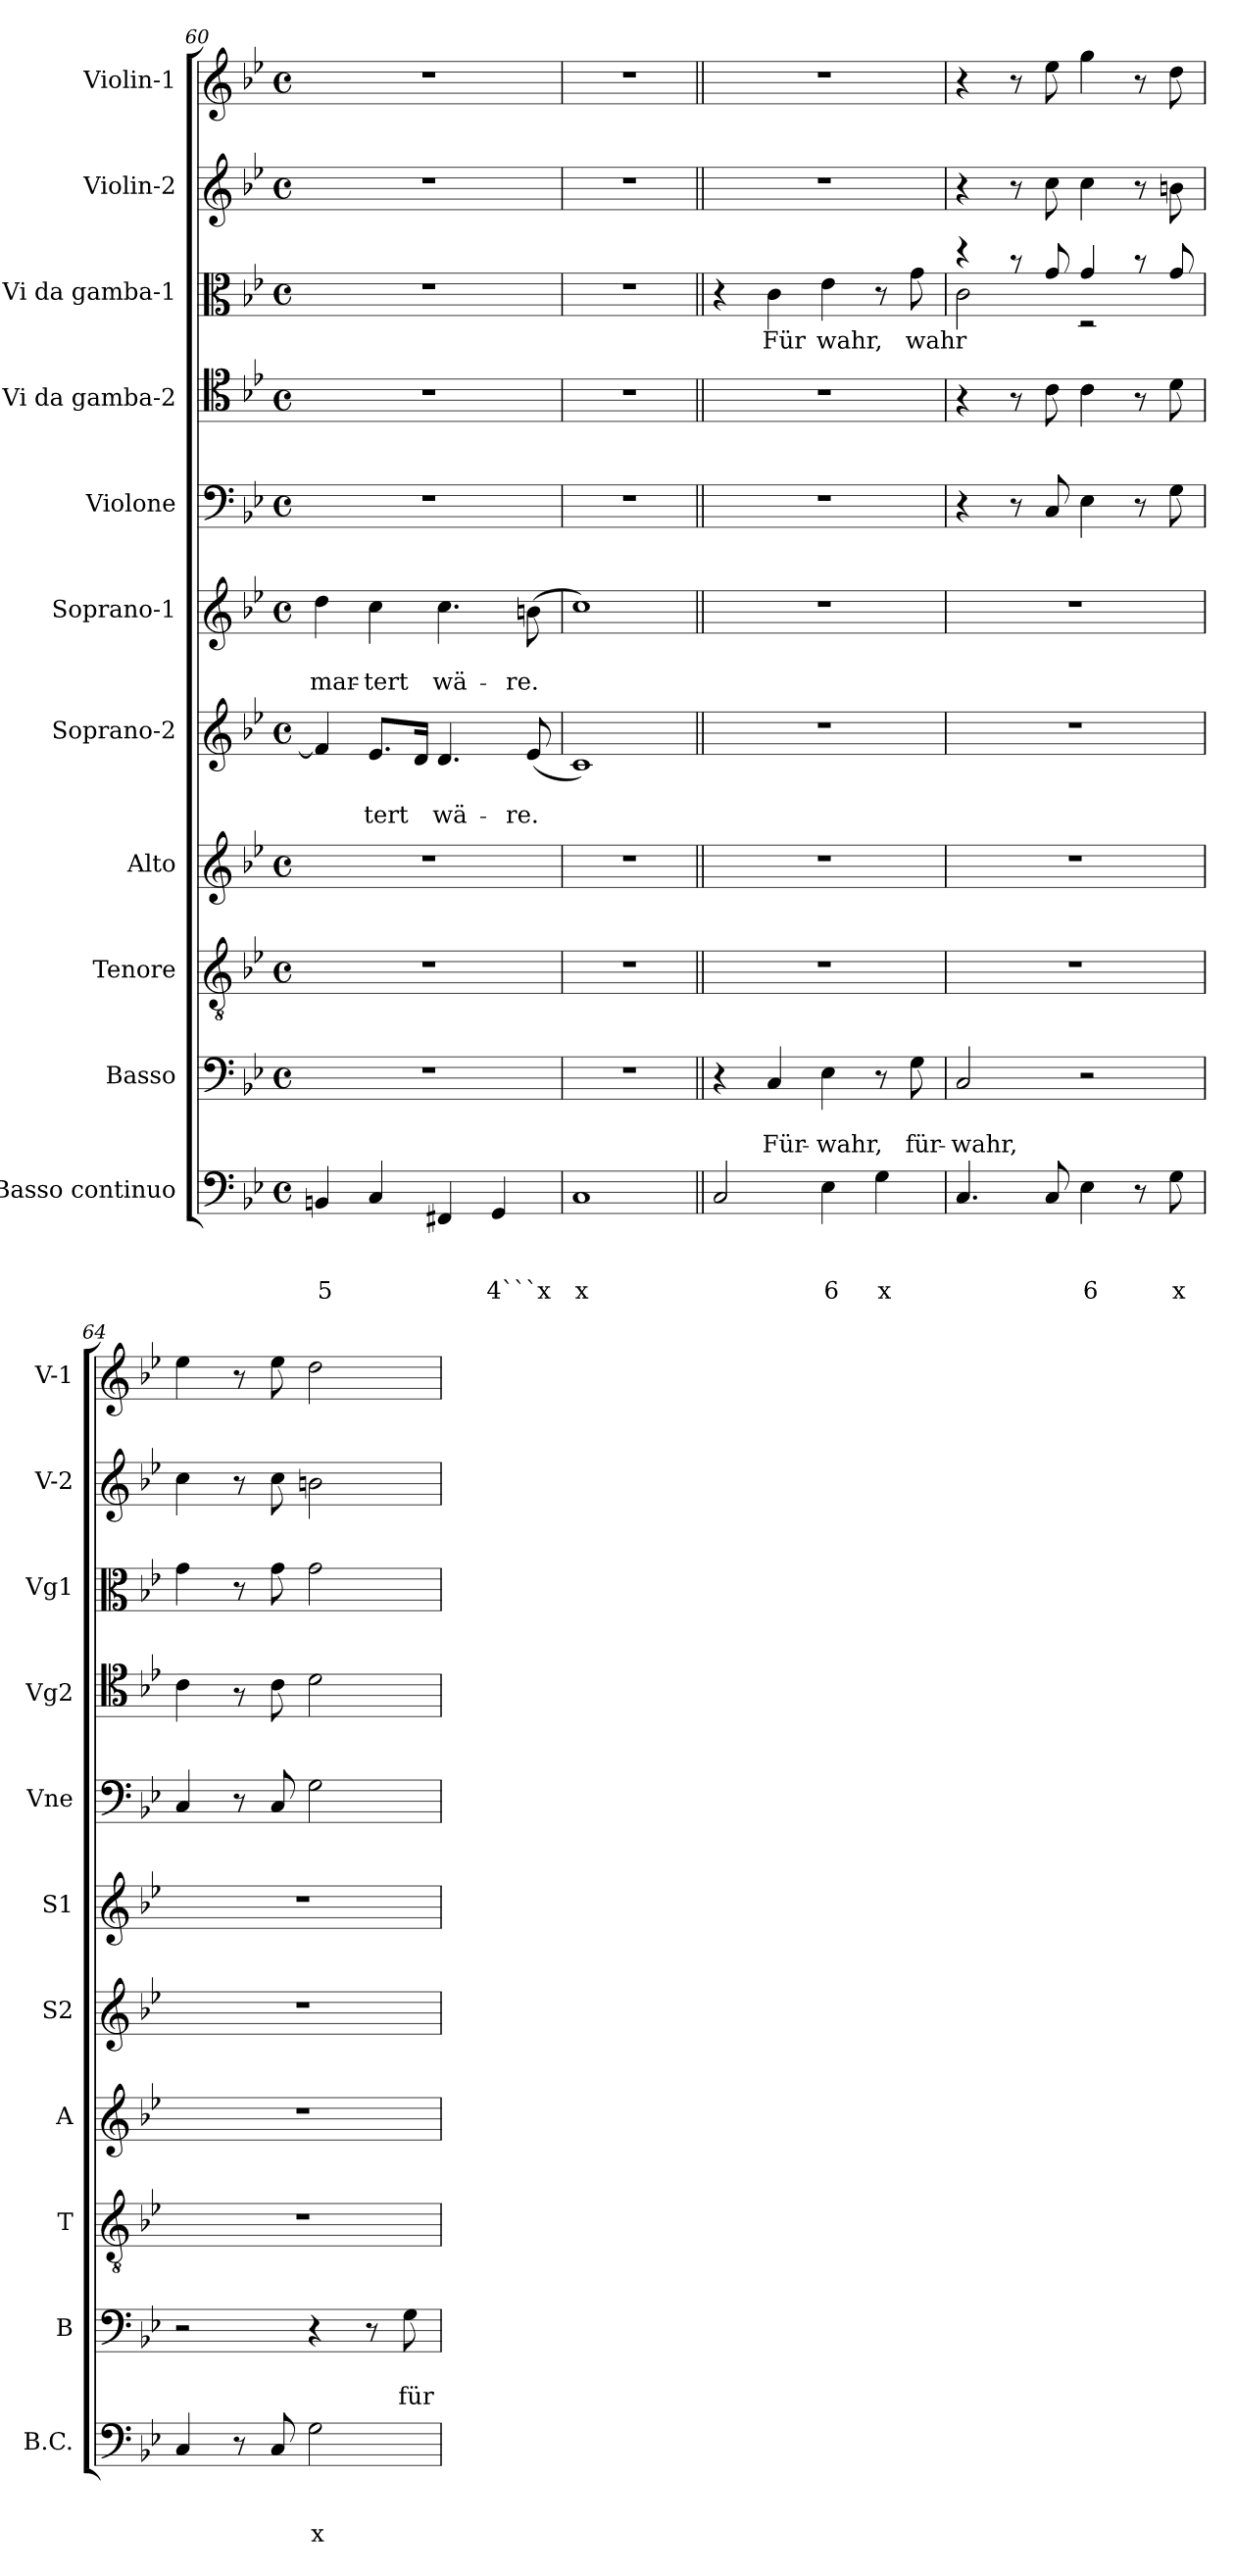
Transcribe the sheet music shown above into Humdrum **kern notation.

**kern	**text	**text	**text	**kern	**text	**text	**kern	**kern	**kern	**text	**text	**kern	**text	**text	**kern	**kern	**kern	**text	**kern	**kern
*part11	*part11	*part11	*part11	*part10	*part10	*part10	*part9	*part8	*part7	*part7	*part7	*part6	*part6	*part6	*part5	*part4	*part3	*part3	*part2	*part1
*staff11	*staff11	*staff11	*staff11	*staff10	*staff10	*staff10	*staff9	*staff8	*staff7	*staff7	*staff7	*staff6	*staff6	*staff6	*staff5	*staff4	*staff3	*staff3	*staff2	*staff1
*I"Basso continuo	*	*	*	*I"Basso	*	*	*I"Tenore	*I"Alto	*I"Soprano-2	*	*	*I"Soprano-1	*	*	*I"Violone	*I"Vi da gamba-2	*I"Vi da gamba-1	*	*I"Violin-2	*I"Violin-1
*I'B.C.	*	*	*	*I'B	*	*	*I'T	*I'A	*I'S2	*	*	*I'S1	*	*	*I'Vne	*I'Vg2	*I'Vg1	*	*I'V-2	*I'V-1
*clefF4	*	*	*	*clefF4	*	*	*clefGv2	*clefG2	*clefG2	*	*	*clefG2	*	*	*clefF4	*clefC4	*clefC3	*	*clefG2	*clefG2
*k[b-e-]	*	*	*	*k[b-e-]	*	*	*k[b-e-]	*k[b-e-]	*k[b-e-]	*	*	*k[b-e-]	*	*	*k[b-e-]	*k[b-e-]	*k[b-e-]	*	*k[b-e-]	*k[b-e-]
*B-:	*	*	*	*B-:	*	*	*B-:	*B-:	*B-:	*	*	*B-:	*	*	*B-:	*B-:	*B-:	*	*B-:	*B-:
*M4/4	*	*	*	*M4/4	*	*	*M4/4	*M4/4	*M4/4	*	*	*M4/4	*	*	*M4/4	*M4/4	*M4/4	*	*M4/4	*M4/4
*met(c)	*	*	*	*met(c)	*	*	*met(c)	*met(c)	*met(c)	*	*	*met(c)	*	*	*met(c)	*met(c)	*met(c)	*	*met(c)	*met(c)
=60	=60	=60	=60	=60	=60	=60	=60	=60	=60	=60	=60	=60	=60	=60	=60	=60	=60	=60	=60	=60
!	!	!	!LO:LY:b	!	!	!	!	!	!	!	!	!	!	!LO:LY:b	!	!	!	!	!	!
4BBn/	.	.	5	1r	.	.	1r	1r	4f/]	.	.	4dd\	.	-mar-	1r	1r	1r	.	1r	1r
!	!	!	!	!	!	!	!	!	!	!	!LO:LY:b	!	!	!LO:LY:b	!	!	!	!	!	!
4C/	.	.	.	.	.	.	.	.	8.e-/L	.	-tert	4cc\	.	-tert	.	.	.	.	.	.
.	.	.	.	.	.	.	.	.	16d/Jk	.	.	.	.	.	.	.	.	.	.	.
!	!	!	!	!	!	!	!	!	!	!	!LO:LY:b	!	!	!LO:LY:b	!	!	!	!	!	!
4FF#X/	.	.	.	.	.	.	.	.	4.d/	.	wä-	4.cc\	.	wä-	.	.	.	.	.	.
!	!	!	!LO:LY:b	!	!	!	!	!	!	!	!	!	!	!	!	!	!	!	!	!
4GG/	.	.	4```x	.	.	.	.	.	.	.	.	.	.	.	.	.	.	.	.	.
!	!	!	!	!	!	!	!	!	!	!	!LO:LY:b	!	!	!LO:LY:b	!	!	!	!	!	!
.	.	.	.	.	.	.	.	.	(<8e-/	.	-re.	(>8bn\	.	-re.	.	.	.	.	.	.
=61	=61	=61	=61	=61	=61	=61	=61	=61	=61	=61	=61	=61	=61	=61	=61	=61	=61	=61	=61	=61
!	!	!	!LO:LY:b	!	!	!	!	!	!	!	!	!	!	!	!	!	!	!	!	!
1C	.	.	x	1r	.	.	1r	1r	1c)	.	.	1cc)	.	.	1r	1r	1r	.	1r	1r
!!LO:PB:g=z
=62||	=62||	=62||	=62||	=62||	=62||	=62||	=62||	=62||	=62||	=62||	=62||	=62||	=62||	=62||	=62||	=62||	=62||	=62||	=62||	=62||
2C/	.	.	.	4r	.	.	1r	1r	1r	.	.	1r	.	.	1r	1r	4r	.	1r	1r
!	!	!	!	!	!	!LO:LY:b	!	!	!	!	!	!	!	!	!	!	!	!LO:LY:b	!	!
.	.	.	.	4C/	.	Für-	.	.	.	.	.	.	.	.	.	.	4c!\	Für	.	.
!	!	!	!LO:LY:b	!	!	!LO:LY:b	!	!	!	!	!	!	!	!	!	!	!	!LO:LY:b	!	!
4E-\	.	.	6	4E-\	.	-wahr,	.	.	.	.	.	.	.	.	.	.	4e-!\	wahr,	.	.
!	!	!	!LO:LY:b	!	!	!	!	!	!	!	!	!	!	!	!	!	!	!LO:LY:b	!	!
4G\	.	.	x	8r	.	.	.	.	.	.	.	.	.	.	.	.	8r	für	.	.
!	!	!	!	!	!	!LO:LY:b	!	!	!	!	!	!	!	!	!	!	!	!LO:LY:b	!	!
.	.	.	.	8G\	.	für-	.	.	.	.	.	.	.	.	.	.	8g!\	wahr	.	.
=63	=63	=63	=63	=63	=63	=63	=63	=63	=63	=63	=63	=63	=63	=63	=63	=63	=63	=63	=63	=63
!	!	!	!	!	!	!LO:LY:b	!	!	!	!	!	!	!	!	!	!	!	!	!	!
*	*	*	*	*	*	*	*	*	*	*	*	*	*	*	*	*	*^	*	*	*
4.C/	.	.	.	2C/	.	-wahr,	1r	1r	1r	.	.	1r	.	.	4r	4r	4rcc	2c!\	.	4r	4r
.	.	.	.	.	.	.	.	.	.	.	.	.	.	.	8r	8r	8rb	.	.	8r	8r
8C/	.	.	.	.	.	.	.	.	.	.	.	.	.	.	8C/	8c\	8g/	.	.	8cc\	8ee-\
!	!	!	!LO:LY:b	!	!	!	!	!	!	!	!	!	!	!	!	!	!	!	!	!	!
4E-\	.	.	6	2r	.	.	.	.	.	.	.	.	.	.	4E-\	4c\	4g/	2rD	.	4cc\	4gg\
8r	.	.	.	.	.	.	.	.	.	.	.	.	.	.	8r	8r	8rb	.	.	8r	8r
!	!	!	!LO:LY:b	!	!	!	!	!	!	!	!	!	!	!	!	!	!	!	!	!	!
8G\	.	.	x	.	.	.	.	.	.	.	.	.	.	.	8G\	8d\	8g/	.	.	8bn\	8dd\
*	*	*	*	*	*	*	*	*	*	*	*	*	*	*	*	*	*v	*v	*	*	*
=64	=64	=64	=64	=64	=64	=64	=64	=64	=64	=64	=64	=64	=64	=64	=64	=64	=64	=64	=64	=64
4C/	.	.	.	2r	.	.	1r	1r	1r	.	.	1r	.	.	4C/	4c\	4g\	.	4cc\	4ee-\
8r	.	.	.	.	.	.	.	.	.	.	.	.	.	.	8r	8r	8r	.	8r	8r
8C/	.	.	.	.	.	.	.	.	.	.	.	.	.	.	8C/	8c\	8g\	.	8cc\	8ee-\
!	!	!	!LO:LY:b	!	!	!	!	!	!	!	!	!	!	!	!	!	!	!	!	!
2G\	.	.	x	4r	.	.	.	.	.	.	.	.	.	.	2G\	2d\	2g\	.	2bn\	2dd\
.	.	.	.	8r	.	.	.	.	.	.	.	.	.	.	.	.	.	.	.	.
!	!	!	!	!	!	!LO:LY:b	!	!	!	!	!	!	!	!	!	!	!	!	!	!
.	.	.	.	8G\	.	für-	.	.	.	.	.	.	.	.	.	.	.	.	.	.
=	=	=	=	=	=	=	=	=	=	=	=	=	=	=	=	=	=	=	=	=
*-	*-	*-	*-	*-	*-	*-	*-	*-	*-	*-	*-	*-	*-	*-	*-	*-	*-	*-	*-	*-
